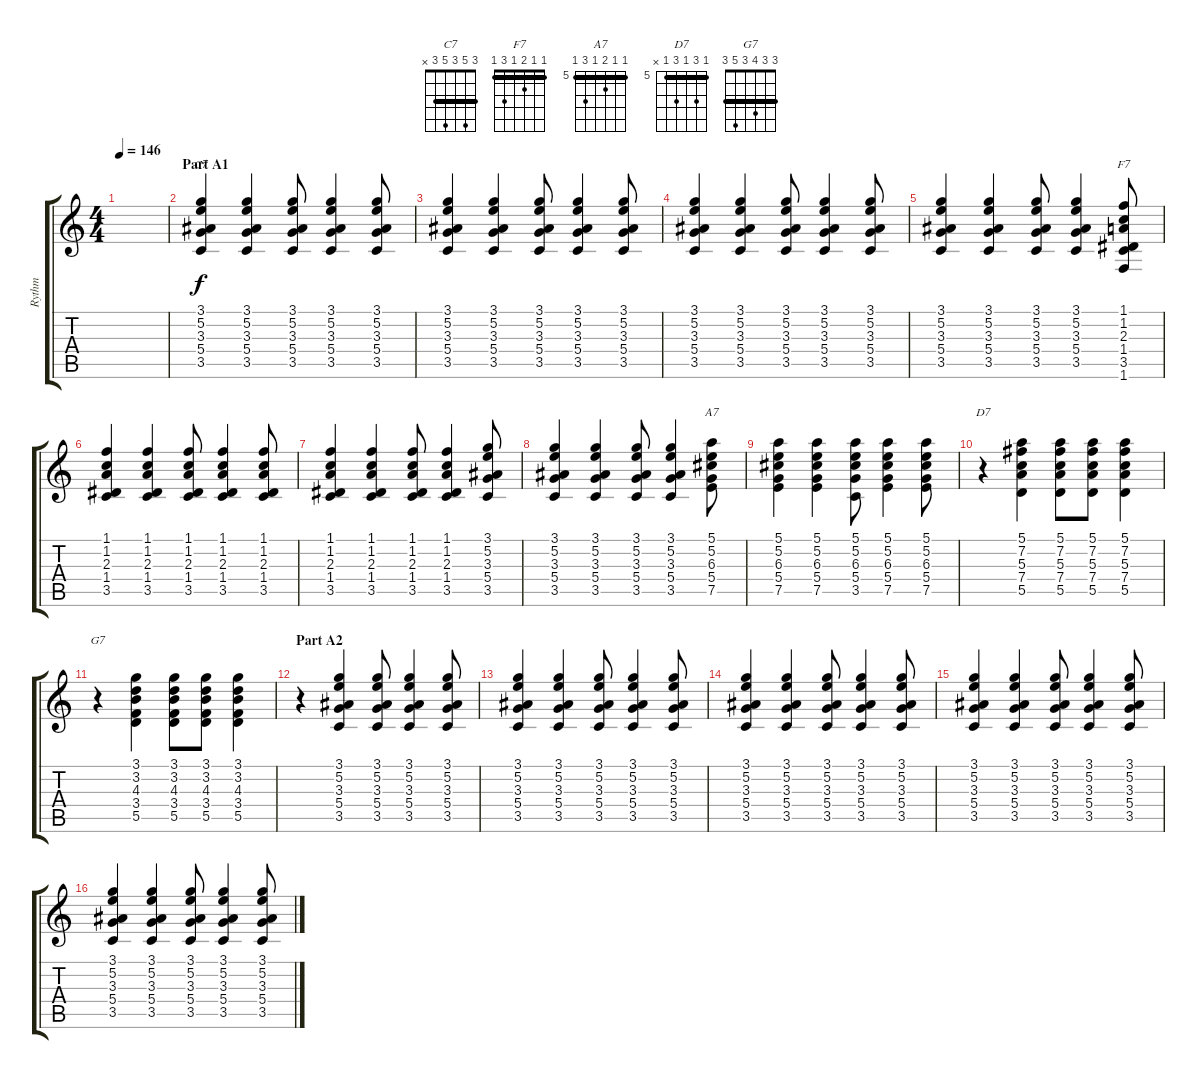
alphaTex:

\track ("Rythm" "Rythm") {instrument acousticguitarnylon}
\staff {score tabs}
\tuning (E4 B3 G3 D3 A2 E2) {hide}
\chord ("C7" 3 5 3 5 3 x) {barre 3}
\chord ("F7" 1 1 2 1 3 1) {barre 1}
\chord ("A7" 5 5 6 5 7 5) {firstfret 5 barre 5}
\chord ("D7" 5 7 5 7 5 x) {firstfret 5 barre 5}
\chord ("G7" 3 3 4 3 5 3) {barre 3}
\ts (4 4)
\tempo 146
\clef g2
\ks c
|
\section ("" "Part A1")
(3.1 5.2 3.3 5.4 3.5).4{ch "C7"} (3.1 5.2 3.3 5.4 3.5).4 (3.1 5.2 3.3 5.4 3.5).8 (3.1 5.2 3.3 5.4 3.5).4 (3.1 5.2 3.3 5.4 3.5).8 |
(3.1 5.2 3.3 5.4 3.5).4 (3.1 5.2 3.3 5.4 3.5).4 (3.1 5.2 3.3 5.4 3.5).8 (3.1 5.2 3.3 5.4 3.5).4 (3.1 5.2 3.3 5.4 3.5).8 |
(3.1 5.2 3.3 5.4 3.5).4 (3.1 5.2 3.3 5.4 3.5).4 (3.1 5.2 3.3 5.4 3.5).8 (3.1 5.2 3.3 5.4 3.5).4 (3.1 5.2 3.3 5.4 3.5).8 |
(3.1 5.2 3.3 5.4 3.5).4 (3.1 5.2 3.3 5.4 3.5).4 (3.1 5.2 3.3 5.4 3.5).8 (3.1 5.2 3.3 5.4 3.5).4 (1.1 1.2 2.3 1.4 3.5 1.6).8{ch "F7"} |
(1.1 1.2 2.3 1.4 3.5).4 (1.1 1.2 2.3 1.4 3.5).4 (1.1 1.2 2.3 1.4 3.5).8 (1.1 1.2 2.3 1.4 3.5).4 (1.1 1.2 2.3 1.4 3.5).8 |
(1.1 1.2 2.3 1.4 3.5).4 (1.1 1.2 2.3 1.4 3.5).4 (1.1 1.2 2.3 1.4 3.5).8 (1.1 1.2 2.3 1.4 3.5).4 (3.1 5.2 3.3 5.4 3.5).8 |
(3.1 5.2 3.3 5.4 3.5).4 (3.1 5.2 3.3 5.4 3.5).4 (3.1 5.2 3.3 5.4 3.5).8 (3.1 5.2 3.3 5.4 3.5).4 (5.1 5.2 6.3 5.4 7.5).8{ch "A7"} |
(5.1 5.2 6.3 5.4 7.5).4 (5.1 5.2 6.3 5.4 7.5).4 (5.1 5.2 6.3 5.4 3.5).8 (5.1 5.2 6.3 5.4 7.5).4 (5.1 5.2 6.3 5.4 7.5).8 |
r.4{ch "D7"} (5.1 7.2 5.3 7.4 5.5).4 (5.1 7.2 5.3 7.4 5.5).8 (5.1 7.2 5.3 7.4 5.5).8 (5.1 7.2 5.3 7.4 5.5).4 |
r.4{ch "G7"} (3.1 3.2 4.3 3.4 5.5).4 (3.1 3.2 4.3 3.4 5.5).8 (3.1 3.2 4.3 3.4 5.5).8 (3.1 3.2 4.3 3.4 5.5).4 |
\section ("" "Part A2")
r.4 (3.1 5.2 3.3 5.4 3.5).4 (3.1 5.2 3.3 5.4 3.5).8 (3.1 5.2 3.3 5.4 3.5).4 (3.1 5.2 3.3 5.4 3.5).8 |
(3.1 5.2 3.3 5.4 3.5).4 (3.1 5.2 3.3 5.4 3.5).4 (3.1 5.2 3.3 5.4 3.5).8 (3.1 5.2 3.3 5.4 3.5).4 (3.1 5.2 3.3 5.4 3.5).8 |
(3.1 5.2 3.3 5.4 3.5).4 (3.1 5.2 3.3 5.4 3.5).4 (3.1 5.2 3.3 5.4 3.5).8 (3.1 5.2 3.3 5.4 3.5).4 (3.1 5.2 3.3 5.4 3.5).8 |
(3.1 5.2 3.3 5.4 3.5).4 (3.1 5.2 3.3 5.4 3.5).4 (3.1 5.2 3.3 5.4 3.5).8 (3.1 5.2 3.3 5.4 3.5).4 (3.1 5.2 3.3 5.4 3.5).8 |
(3.1 5.2 3.3 5.4 3.5).4 (3.1 5.2 3.3 5.4 3.5).4 (3.1 5.2 3.3 5.4 3.5).8 (3.1 5.2 3.3 5.4 3.5).4 (3.1 5.2 3.3 5.4 3.5).8
